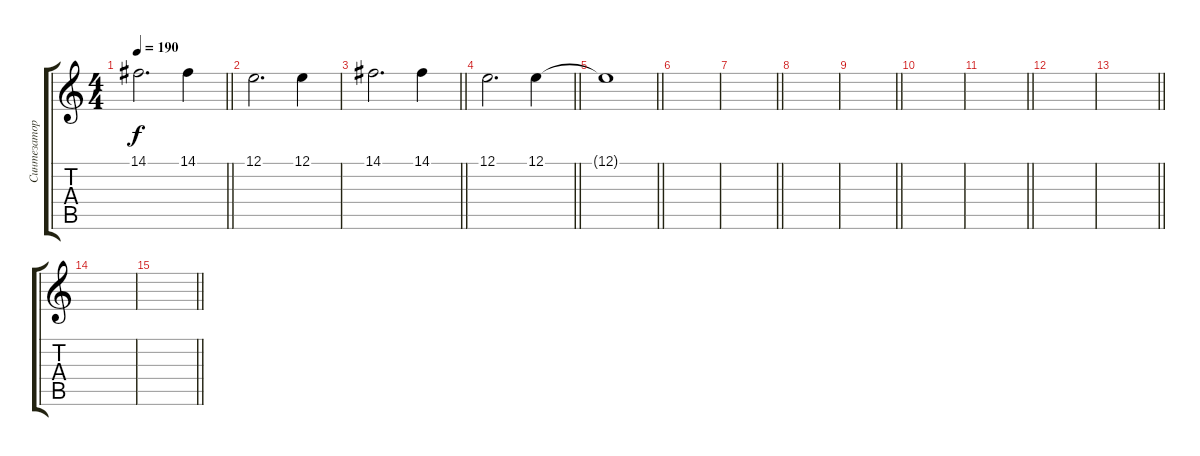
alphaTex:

\track ("Синтезатор" "Синтезатор") {instrument acousticgrandpiano}
\staff {score tabs}
\tuning (E4 B3 G3 D3 A2 E2) {hide}
\ts (4 4)
\tempo 190
\clef g2
\barLineRight lightlight
\ks c
14.1.2{d dy f} 14.1.4 |
12.1.2{d} 12.1.4 |
\barLineRight lightlight
14.1.2{d} 14.1.4 |
\barLineRight lightlight
12.1.2{d} 12.1.4 |
\section ("" "")
\barLineRight lightlight
12.1{t}.1 |
|
\barLineRight lightlight
|
|
\barLineRight lightlight
|
|
\barLineRight lightlight
|
|
\barLineRight lightlight
|
|
\barLineRight lightlight
